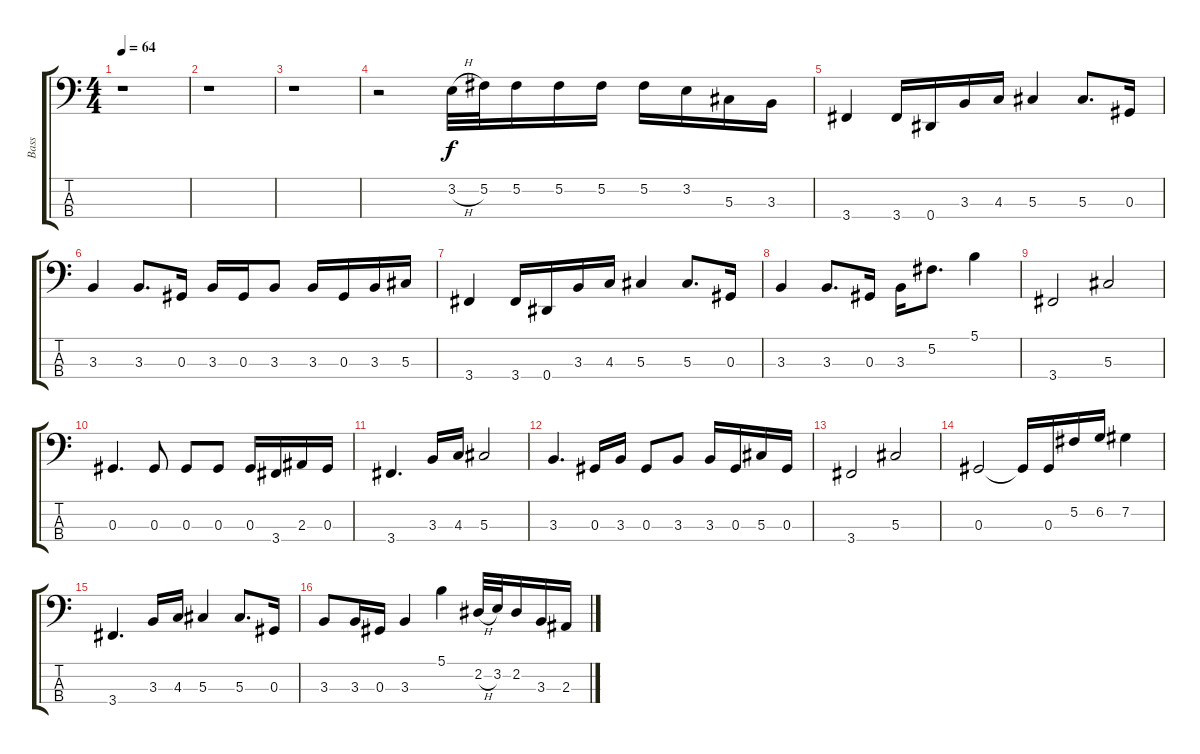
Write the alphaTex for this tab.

\track ("Bass" "Bass") {instrument electricbasspick}
\staff {score tabs}
\tuning (Gb2 Db2 Ab1 Eb1) {hide}
\ts (4 4)
\tempo 64
\clef f4
\ks c
r.1{dy f instrument electricbasspick} |
r.1 |
r.1 |
r.2 3.2{h}.32 5.2.32 5.2.16 5.2.16 5.2.16 5.2.16 3.2.16 5.3.16 3.3.16 |
3.4.4 3.4.16 0.4.16 3.3.16 4.3.16 5.3.4 5.3.8{d} 0.3.16 |
3.3.4 3.3.8{d} 0.3.16 3.3.16 0.3.16 3.3.8 3.3.16 0.3.16 3.3.16 5.3.16 |
3.4.4 3.4.16 0.4.16 3.3.16 4.3.16 5.3.4 5.3.8{d} 0.3.16 |
3.3.4 3.3.8{d} 0.3.16 3.3.16 5.2.8{d} 5.1.4 |
3.4.2 5.3.2 |
0.3.4{d} 0.3.8 0.3.8 0.3.8 0.3.16 3.4.16 2.3.16 0.3.16 |
3.4.4{d} 3.3.16 4.3.16 5.3.2 |
3.3.4{d} 0.3.16 3.3.16 0.3.8 3.3.8 3.3.16 0.3.16 5.3.16 0.3.16 |
3.4.2 5.3.2 |
0.3.2 0.3{t}.16 0.3.16 5.2.16 6.2.16 7.2.4 |
3.4.4{d} 3.3.16 4.3.16 5.3.4 5.3.8{d} 0.3.16 |
3.3.8 3.3.16 0.3.16 3.3.4 5.1.4 2.2{h}.32 3.2.32 2.2.16 3.3.16 2.3.16
